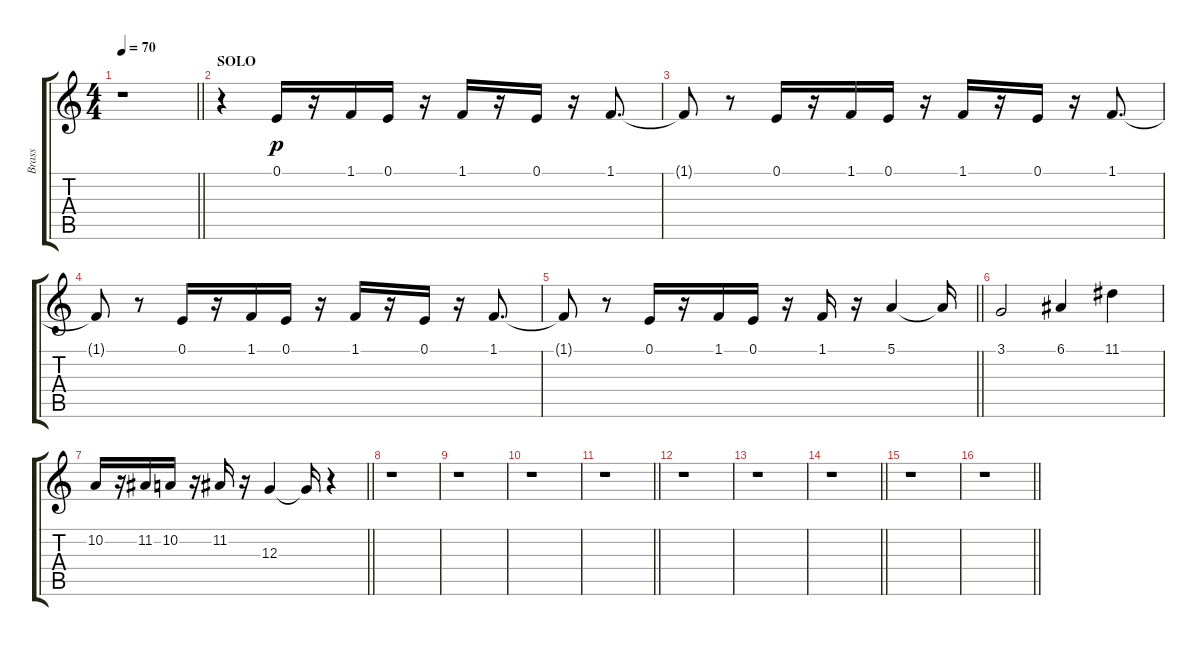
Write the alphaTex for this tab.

\track ("Brass" "Brass") {instrument brasssection}
\staff {score tabs}
\tuning (E4 B3 G3 D3 A2 E2) {hide}
\ts (4 4)
\section ("" "")
\tempo 70
\clef g2
\barLineRight lightlight
\ks c
r.1{dy f} |
\section ("" "SOLO")
r.4 0.1.16{dy p} r.16 1.1.16 0.1.16 r.16 1.1.16 r.16 0.1.16 r.16 1.1.8{d} |
1.1{t}.8 r.8 0.1.16 r.16 1.1.16 0.1.16 r.16 1.1.16 r.16 0.1.16 r.16 1.1.8{d} |
1.1{t}.8 r.8 0.1.16 r.16 1.1.16 0.1.16 r.16 1.1.16 r.16 0.1.16 r.16 1.1.8{d} |
\barLineRight lightlight
1.1{t}.8 r.8 0.1.16 r.16 1.1.16 0.1.16 r.16 1.1.16 r.16 5.1.4 5.1{t}.16 |
\section ("" "")
3.1.2 6.1.4 11.1.4 |
\barLineRight lightlight
10.2.16 r.16 11.2.16 10.2.16 r.16 11.2.16 r.16 12.3.4 12.3{t}.16 r.4 |
\section ("" "")
r.1 |
r.1 |
r.1 |
\barLineRight lightlight
r.1 |
r.1 |
r.1 |
\barLineRight lightlight
r.1 |
\section ("" "")
r.1 |
\barLineRight lightlight
r.1
